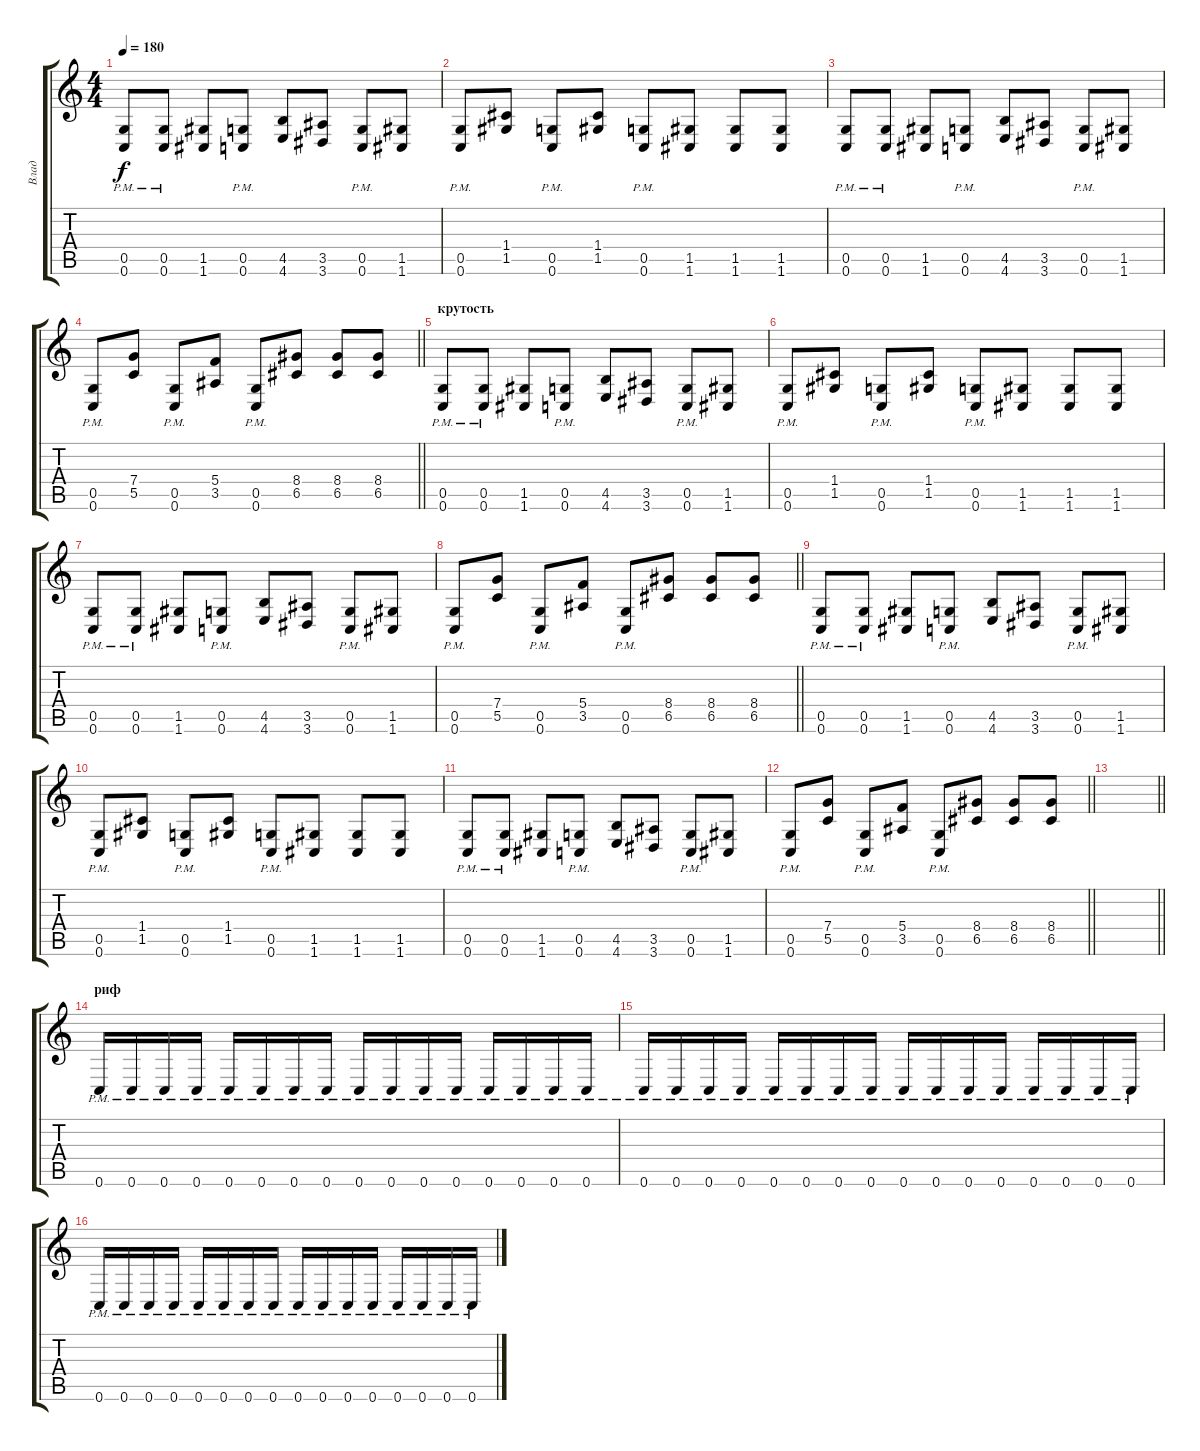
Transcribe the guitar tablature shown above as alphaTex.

\track ("Влад" "Влад") {instrument distortionguitar}
\staff {score tabs}
\tuning (D4 A3 F3 C3 G2 C2) {hide}
\ts (4 4)
\tempo 180
\clef g2
\ks c
(0.5{pm} 0.6{pm}).8{dy f} (0.5{pm} 0.6{pm}).8 (1.5 1.6).8 (0.5{pm} 0.6{pm}).8 (4.5 4.6).8 (3.5 3.6).8 (0.5{pm} 0.6{pm}).8 (1.5 1.6).8 |
(0.5{pm} 0.6{pm}).8 (1.4 1.5).8 (0.5{pm} 0.6{pm}).8 (1.4 1.5).8 (0.5{pm} 0.6{pm}).8 (1.5 1.6).8 (1.5 1.6).8 (1.5 1.6).8 |
(0.5{pm} 0.6{pm}).8 (0.5{pm} 0.6{pm}).8 (1.5 1.6).8 (0.5{pm} 0.6{pm}).8 (4.5 4.6).8 (3.5 3.6).8 (0.5{pm} 0.6{pm}).8 (1.5 1.6).8 |
\barLineRight lightlight
(0.5{pm} 0.6{pm}).8 (7.4 5.5).8 (0.5{pm} 0.6{pm}).8 (5.4 3.5).8 (0.5{pm} 0.6{pm}).8 (8.4 6.5).8 (8.4 6.5).8 (8.4 6.5).8 |
\section ("" "крутость")
(0.5{pm} 0.6{pm}).8 (0.5{pm} 0.6{pm}).8 (1.5 1.6).8 (0.5{pm} 0.6{pm}).8 (4.5 4.6).8 (3.5 3.6).8 (0.5{pm} 0.6{pm}).8 (1.5 1.6).8 |
(0.5{pm} 0.6{pm}).8 (1.4 1.5).8 (0.5{pm} 0.6{pm}).8 (1.4 1.5).8 (0.5{pm} 0.6{pm}).8 (1.5 1.6).8 (1.5 1.6).8 (1.5 1.6).8 |
(0.5{pm} 0.6{pm}).8 (0.5{pm} 0.6{pm}).8 (1.5 1.6).8 (0.5{pm} 0.6{pm}).8 (4.5 4.6).8 (3.5 3.6).8 (0.5{pm} 0.6{pm}).8 (1.5 1.6).8 |
\barLineRight lightlight
(0.5{pm} 0.6{pm}).8 (7.4 5.5).8 (0.5{pm} 0.6{pm}).8 (5.4 3.5).8 (0.5{pm} 0.6{pm}).8 (8.4 6.5).8 (8.4 6.5).8 (8.4 6.5).8 |
(0.5{pm} 0.6{pm}).8 (0.5{pm} 0.6{pm}).8 (1.5 1.6).8 (0.5{pm} 0.6{pm}).8 (4.5 4.6).8 (3.5 3.6).8 (0.5{pm} 0.6{pm}).8 (1.5 1.6).8 |
(0.5{pm} 0.6{pm}).8 (1.4 1.5).8 (0.5{pm} 0.6{pm}).8 (1.4 1.5).8 (0.5{pm} 0.6{pm}).8 (1.5 1.6).8 (1.5 1.6).8 (1.5 1.6).8 |
(0.5{pm} 0.6{pm}).8 (0.5{pm} 0.6{pm}).8 (1.5 1.6).8 (0.5{pm} 0.6{pm}).8 (4.5 4.6).8 (3.5 3.6).8 (0.5{pm} 0.6{pm}).8 (1.5 1.6).8 |
\barLineRight lightlight
(0.5{pm} 0.6{pm}).8 (7.4 5.5).8 (0.5{pm} 0.6{pm}).8 (5.4 3.5).8 (0.5{pm} 0.6{pm}).8 (8.4 6.5).8 (8.4 6.5).8 (8.4 6.5).8 |
\barLineRight lightlight
|
\section ("" "риф")
0.6{pm}.16{balance 8} 0.6{pm}.16 0.6{pm}.16 0.6{pm}.16 0.6{pm}.16 0.6{pm}.16 0.6{pm}.16 0.6{pm}.16 0.6{pm}.16 0.6{pm}.16 0.6{pm}.16 0.6{pm}.16 0.6{pm}.16 0.6{pm}.16 0.6{pm}.16 0.6{pm}.16 |
0.6{pm}.16 0.6{pm}.16 0.6{pm}.16 0.6{pm}.16 0.6{pm}.16 0.6{pm}.16 0.6{pm}.16 0.6{pm}.16 0.6{pm}.16 0.6{pm}.16 0.6{pm}.16 0.6{pm}.16 0.6{pm}.16 0.6{pm}.16 0.6{pm}.16 0.6{pm}.16 |
0.6{pm}.16 0.6{pm}.16 0.6{pm}.16 0.6{pm}.16 0.6{pm}.16 0.6{pm}.16 0.6{pm}.16 0.6{pm}.16 0.6{pm}.16 0.6{pm}.16 0.6{pm}.16 0.6{pm}.16 0.6{pm}.16 0.6{pm}.16 0.6{pm}.16 0.6{pm}.16
